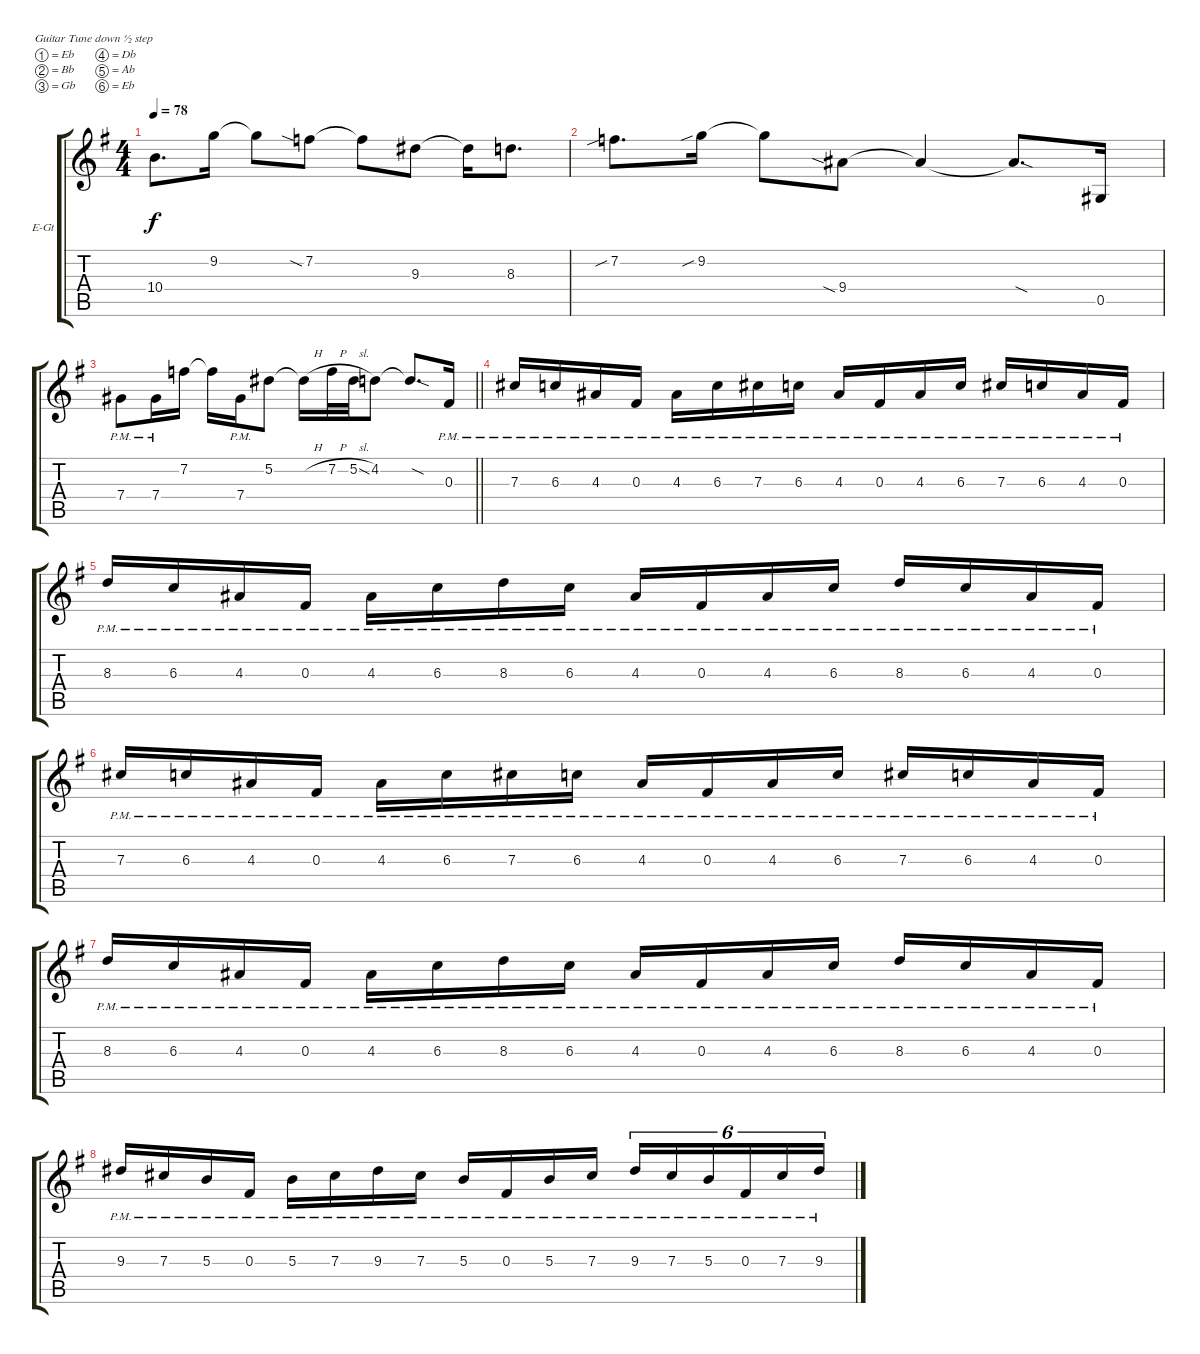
\bracketExtendMode groupsimilarinstruments
\firstSystemTrackNameOrientation horizontal
\otherSystemsTrackNameOrientation horizontal
\track ("Untitled" "E-Gt") {instrument distortionguitar}
\staff {score tabs}
\tuning (Eb4 Bb3 Gb3 Db3 Ab2 Eb2)
\ts (4 4)
\tempo 78
\clef g2
\ks g
10.4.8{d dy f} 9.2.16 9.2{t}.8 7.2{sia}.8 7.2{t}.8 9.3.8 9.3{t}.16 8.3.8{d} |
7.2{sib}.8{d} 9.2{sib}.16 9.2{t}.8 9.4{sia}.8 9.4{t}.4 9.4{sod t}.8{d} 0.5.16 |
\barLineRight lightlight
7.4{pm}.8 7.4{pm}.16 7.2.16 7.2{t}.16 7.4{pm}.16 5.2.8 5.2{h t}.16 7.2{h}.32 5.2{sl}.32 4.2.8 4.2{sod t}.8{d} 0.3{pm}.16 |
\section ("" " ")
7.3{pm}.16 6.3{pm}.16 4.3{pm}.16 0.3{pm}.16 4.3{pm}.16 6.3{pm}.16 7.3{pm}.16 6.3{pm}.16 4.3{pm}.16 0.3{pm}.16 4.3{pm}.16 6.3{pm}.16 7.3{pm}.16 6.3{pm}.16 4.3{pm}.16 0.3{pm}.16 |
8.3{pm}.16 6.3{pm}.16 4.3{pm}.16 0.3{pm}.16 4.3{pm}.16 6.3{pm}.16 8.3{pm}.16 6.3{pm}.16 4.3{pm}.16 0.3{pm}.16 4.3{pm}.16 6.3{pm}.16 8.3{pm}.16 6.3{pm}.16 4.3{pm}.16 0.3{pm}.16 |
7.3{pm}.16 6.3{pm}.16 4.3{pm}.16 0.3{pm}.16 4.3{pm}.16 6.3{pm}.16 7.3{pm}.16 6.3{pm}.16 4.3{pm}.16 0.3{pm}.16 4.3{pm}.16 6.3{pm}.16 7.3{pm}.16 6.3{pm}.16 4.3{pm}.16 0.3{pm}.16 |
8.3{pm}.16 6.3{pm}.16 4.3{pm}.16 0.3{pm}.16 4.3{pm}.16 6.3{pm}.16 8.3{pm}.16 6.3{pm}.16 4.3{pm}.16 0.3{pm}.16 4.3{pm}.16 6.3{pm}.16 8.3{pm}.16 6.3{pm}.16 4.3{pm}.16 0.3{pm}.16 |
9.3{pm}.16 7.3{pm}.16 5.3{pm}.16 0.3{pm}.16 5.3{pm}.16 7.3{pm}.16 9.3{pm}.16 7.3{pm}.16 5.3{pm}.16 0.3{pm}.16 5.3{pm}.16 7.3{pm}.16 9.3{pm}.16{tu (6 4)} 7.3{pm}.16{tu (6 4)} 5.3{pm}.16{tu (6 4)} 0.3{pm}.16{tu (6 4)} 7.3{pm}.16{tu (6 4)} 9.3{pm}.16{tu (6 4)}
